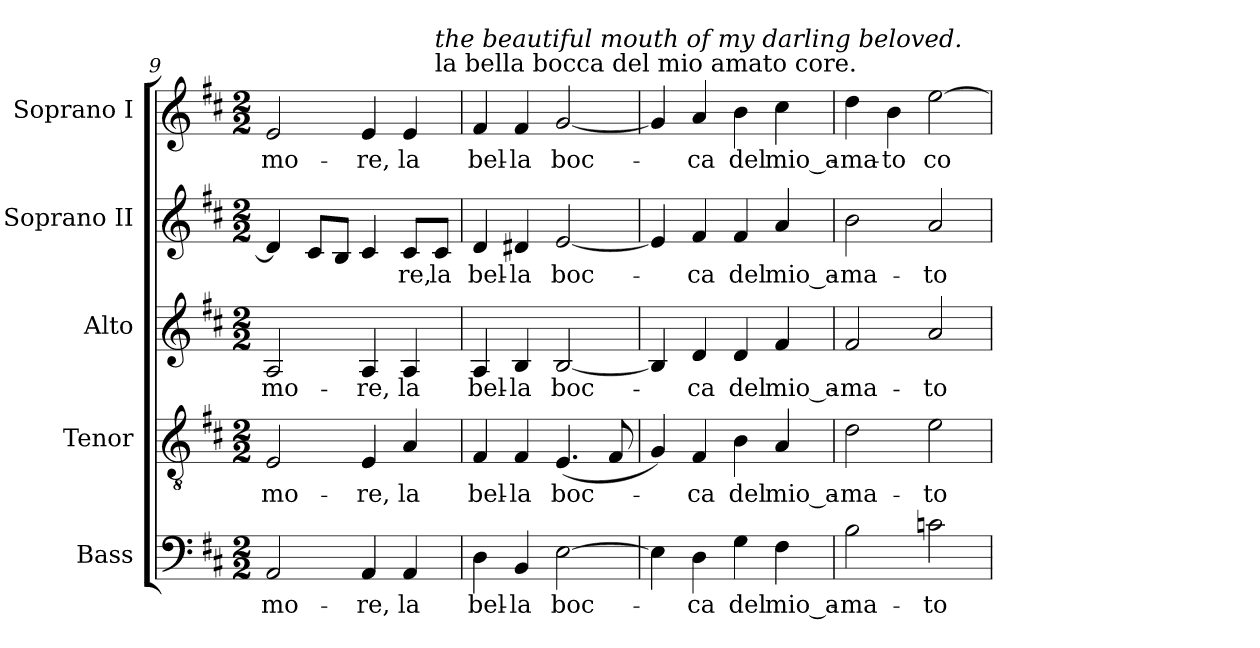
**kern	**text	**kern	**text	**kern	**text	**kern	**text	**kern	**text
*part5	*part5	*part4	*part4	*part3	*part3	*part2	*part2	*part1	*part1
*staff5	*staff5	*staff4	*staff4	*staff3	*staff3	*staff2	*staff2	*staff1	*staff1
*I"Bass	*	*I"Tenor	*	*I"Alto	*	*I"Soprano II	*	*I"Soprano I	*
*I'B.	*	*I'T.	*	*I'A.	*	*I'S. II	*	*I'S. I	*
*clefF4	*	*clefGv2	*	*clefG2	*	*clefG2	*	*clefG2	*
*	*	*ITrd7c12	*	*	*	*	*	*	*
*k[f#c#]	*	*k[f#c#]	*	*k[f#c#]	*	*k[f#c#]	*	*k[f#c#]	*
*D:	*	*D:	*	*D:	*	*D:	*	*D:	*
*M2/2	*	*M2/2	*	*M2/2	*	*M2/2	*	*M2/2	*
=9	=9	=9	=9	=9	=9	=9	=9	=9	=9
!	!LO:LY:b:color=#000000	!	!	!	!	!	!	!	!
!	!	!	!LO:LY:b:color=#000000	!	!	!	!	!	!
!	!	!	!	!	!LO:LY:b:color=#000000	!	!	!	!
!	!	!	!	!	!	!	!	!	!LO:LY:b:color=#000000
*	*	*	*	*	*	*	*	*^	*
2AAi/	-mo-	2EEi/	-mo-	2Ai/	-mo-	4di/]	.	2ei/	2..ryy	-mo-
.	.	.	.	.	.	8c#i/L	.	.	.	.
.	.	.	.	.	.	8Bi/J	.	.	.	.
!	!LO:LY:b:color=#000000	!	!	!	!	!	!	!	!	!
!	!	!	!LO:LY:b:color=#000000	!	!	!	!	!	!	!
!	!	!	!	!	!LO:LY:b:color=#000000	!	!	!	!	!
!	!	!	!	!	!	!	!	!	!	!LO:LY:b:color=#000000
4AAi/	-re,	4EEi/	-re,	4Ai/	-re,	4c#i/	.	4ei/	.	-re,
!	!LO:LY:b:color=#000000	!	!	!	!	!	!	!	!	!
!	!	!	!LO:LY:b:color=#000000	!	!	!	!	!	!	!
!	!	!	!	!	!LO:LY:b:color=#000000	!	!	!	!	!
!	!	!	!	!	!	!	!LO:LY:b:color=#000000	!	!	!
!	!	!	!	!	!	!	!	!	!	!LO:LY:b:color=#000000
4AAi/	la	4AAi/	la	4Ai/	la	8c#i/L	-re,	4ei/	.	la
!	!	!	!	!	!	!	!	!	!LO:TX:a:t=la bella bocca del mio amato core.	!
!	!	!	!	!	!	!	!	!	!LO:TX:i:t=the beautiful mouth of my darling beloved.	!
!	!	!	!	!	!	!	!LO:LY:b:color=#000000	!	!	!
.	.	.	.	.	.	8c#i/J	la	.	8ryy	.
*	*	*	*	*	*	*	*	*v	*v	*
=10	=10	=10	=10	=10	=10	=10	=10	=10	=10
*	*	*	*	*	*	*	*	*^	*
!	!LO:LY:b:color=#000000	!	!	!	!	!	!	!	!	!
*	*	*	*	*	*	*	*	*v	*v	*
*	*	*	*	*	*	*	*	*^	*
!	!	!	!LO:LY:b:color=#000000	!	!	!	!	!	!	!
*	*	*	*	*	*	*	*	*v	*v	*
*	*	*	*	*	*	*	*	*^	*
!	!	!	!	!	!LO:LY:b:color=#000000	!	!	!	!	!
*	*	*	*	*	*	*	*	*v	*v	*
*	*	*	*	*	*	*	*	*^	*
!	!	!	!	!	!	!	!LO:LY:b:color=#000000	!	!	!
*	*	*	*	*	*	*	*	*v	*v	*
*	*	*	*	*	*	*	*	*^	*
!	!	!	!	!	!	!	!	!	!	!LO:LY:b:color=#000000
*	*	*	*	*	*	*	*	*v	*v	*
4Di\	bel-	4FF#i/	bel-	4Ai/	bel-	4di/	bel-	4f#i/	bel-
!	!LO:LY:b:color=#000000	!	!	!	!	!	!	!	!
!	!	!	!LO:LY:b:color=#000000	!	!	!	!	!	!
!	!	!	!	!	!LO:LY:b:color=#000000	!	!	!	!
!	!	!	!	!	!	!	!LO:LY:b:color=#000000	!	!
!	!	!	!	!	!	!	!	!	!LO:LY:b:color=#000000
4BBi/	-la	4FF#i/	-la	4Bi/	-la	4d#Xi/	-la	4f#i/	-la
!	!LO:LY:b:color=#000000	!	!	!	!	!	!	!	!
!	!	!	!LO:LY:b:color=#000000	!	!	!	!	!	!
!	!	!	!	!	!LO:LY:b:color=#000000	!	!	!	!
!	!	!	!	!	!	!	!LO:LY:b:color=#000000	!	!
!	!	!	!	!	!	!	!	!	!LO:LY:b:color=#000000
[>2Ei\	boc-	(4.EEi/	boc-	[<2Bi/	boc-	[<2ei/	boc-	[<2gi/	boc-
.	.	8FF#i/	.	.	.	.	.	.	.
=11	=11	=11	=11	=11	=11	=11	=11	=11	=11
4Ei\]	.	4GGi/)	.	4Bi/]	.	4ei/]	.	4gi/]	.
!	!LO:LY:b:color=#000000	!	!	!	!	!	!	!	!
!	!	!	!LO:LY:b:color=#000000	!	!	!	!	!	!
!	!	!	!	!	!LO:LY:b:color=#000000	!	!	!	!
!	!	!	!	!	!	!	!LO:LY:b:color=#000000	!	!
!	!	!	!	!	!	!	!	!	!LO:LY:b:color=#000000
4Di\	-ca	4FF#i/	-ca	4di/	-ca	4f#i/	-ca	4ai/	-ca
!	!LO:LY:b:color=#000000	!	!	!	!	!	!	!	!
!	!	!	!LO:LY:b:color=#000000	!	!	!	!	!	!
!	!	!	!	!	!LO:LY:b:color=#000000	!	!	!	!
!	!	!	!	!	!	!	!LO:LY:b:color=#000000	!	!
!	!	!	!	!	!	!	!	!	!LO:LY:b:color=#000000
4Gi\	del	4BBi\	del	4di/	del	4f#i/	del	4bi\	del
!	!LO:LY:b:color=#000000	!	!	!	!	!	!	!	!
!	!	!	!LO:LY:b:color=#000000	!	!	!	!	!	!
!	!	!	!	!	!LO:LY:b:color=#000000	!	!	!	!
!	!	!	!	!	!	!	!LO:LY:b:color=#000000	!	!
!	!	!	!	!	!	!	!	!	!LO:LY:b:color=#000000
4F#i\	mio_a-	4AAi/	mio_a-	4f#i/	mio_a-	4ai/	mio_a-	4cc#i\	mio_a-
=12	=12	=12	=12	=12	=12	=12	=12	=12	=12
!	!LO:LY:b:color=#000000	!	!	!	!	!	!	!	!
!	!	!	!LO:LY:b:color=#000000	!	!	!	!	!	!
!	!	!	!	!	!LO:LY:b:color=#000000	!	!	!	!
!	!	!	!	!	!	!	!LO:LY:b:color=#000000	!	!
!	!	!	!	!	!	!	!	!	!LO:LY:b:color=#000000
2Bi\	-ma-	2Di\	-ma-	2f#i/	-ma-	2bi\	-ma-	4ddi\	-ma-
!	!	!	!	!	!	!	!	!	!LO:LY:b:color=#000000
.	.	.	.	.	.	.	.	4bi\	-to
!	!LO:LY:b:color=#000000	!	!	!	!	!	!	!	!
!	!	!	!LO:LY:b:color=#000000	!	!	!	!	!	!
!	!	!	!	!	!LO:LY:b:color=#000000	!	!	!	!
!	!	!	!	!	!	!	!LO:LY:b:color=#000000	!	!
!	!	!	!	!	!	!	!	!	!LO:LY:b:color=#000000
2cni\	-to	2Ei\	-to	2ai/	-to	2ai/	-to	[>2eei\	co-
=	=	=	=	=	=	=	=	=	=
*-	*-	*-	*-	*-	*-	*-	*-	*-	*-
